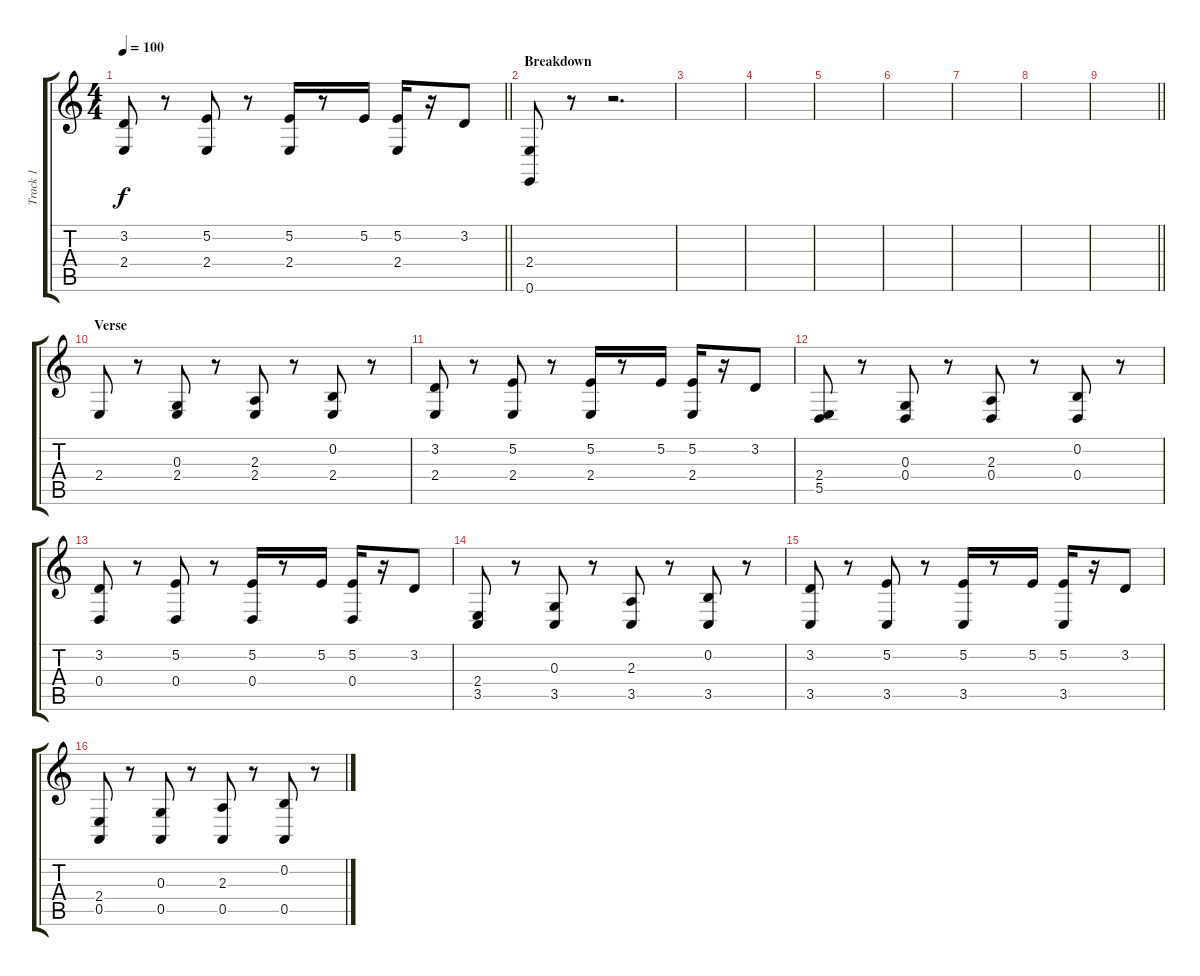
\track ("Track 1" "Track 1") {instrument brightacousticpiano}
\staff {score tabs}
\tuning (E4 B3 G3 D3 A2 E2) {hide}
\ts (4 4)
\tempo 100
\clef g2
\barLineRight lightlight
\ks c
(3.2 2.4).8{dy f} r.8 (5.2 2.4).8 r.8 (5.2 2.4).16 r.8 5.2.16 (5.2 2.4).16 r.16 3.2.8 |
\section ("" "Breakdown")
(2.4 0.6).8 r.8 r.2{d} |
|
|
|
|
|
|
\barLineRight lightlight
|
\section ("" "Verse")
2.4.8 r.8 (0.3 2.4).8 r.8 (2.3 2.4).8 r.8 (0.2 2.4).8 r.8 |
(3.2 2.4).8 r.8 (5.2 2.4).8 r.8 (5.2 2.4).16 r.8 5.2.16 (5.2 2.4).16 r.16 3.2.8 |
(2.4 5.5).8 r.8 (0.3 0.4).8 r.8 (2.3 0.4).8 r.8 (0.2 0.4).8 r.8 |
(3.2 0.4).8 r.8 (5.2 0.4).8 r.8 (5.2 0.4).16 r.8 5.2.16 (5.2 0.4).16 r.16 3.2.8 |
(2.4 3.5).8 r.8 (0.3 3.5).8 r.8 (2.3 3.5).8 r.8 (0.2 3.5).8 r.8 |
(3.2 3.5).8 r.8 (5.2 3.5).8 r.8 (5.2 3.5).16 r.8 5.2.16 (5.2 3.5).16 r.16 3.2.8 |
(2.4 0.5).8 r.8 (0.3 0.5).8 r.8 (2.3 0.5).8 r.8 (0.2 0.5).8 r.8
